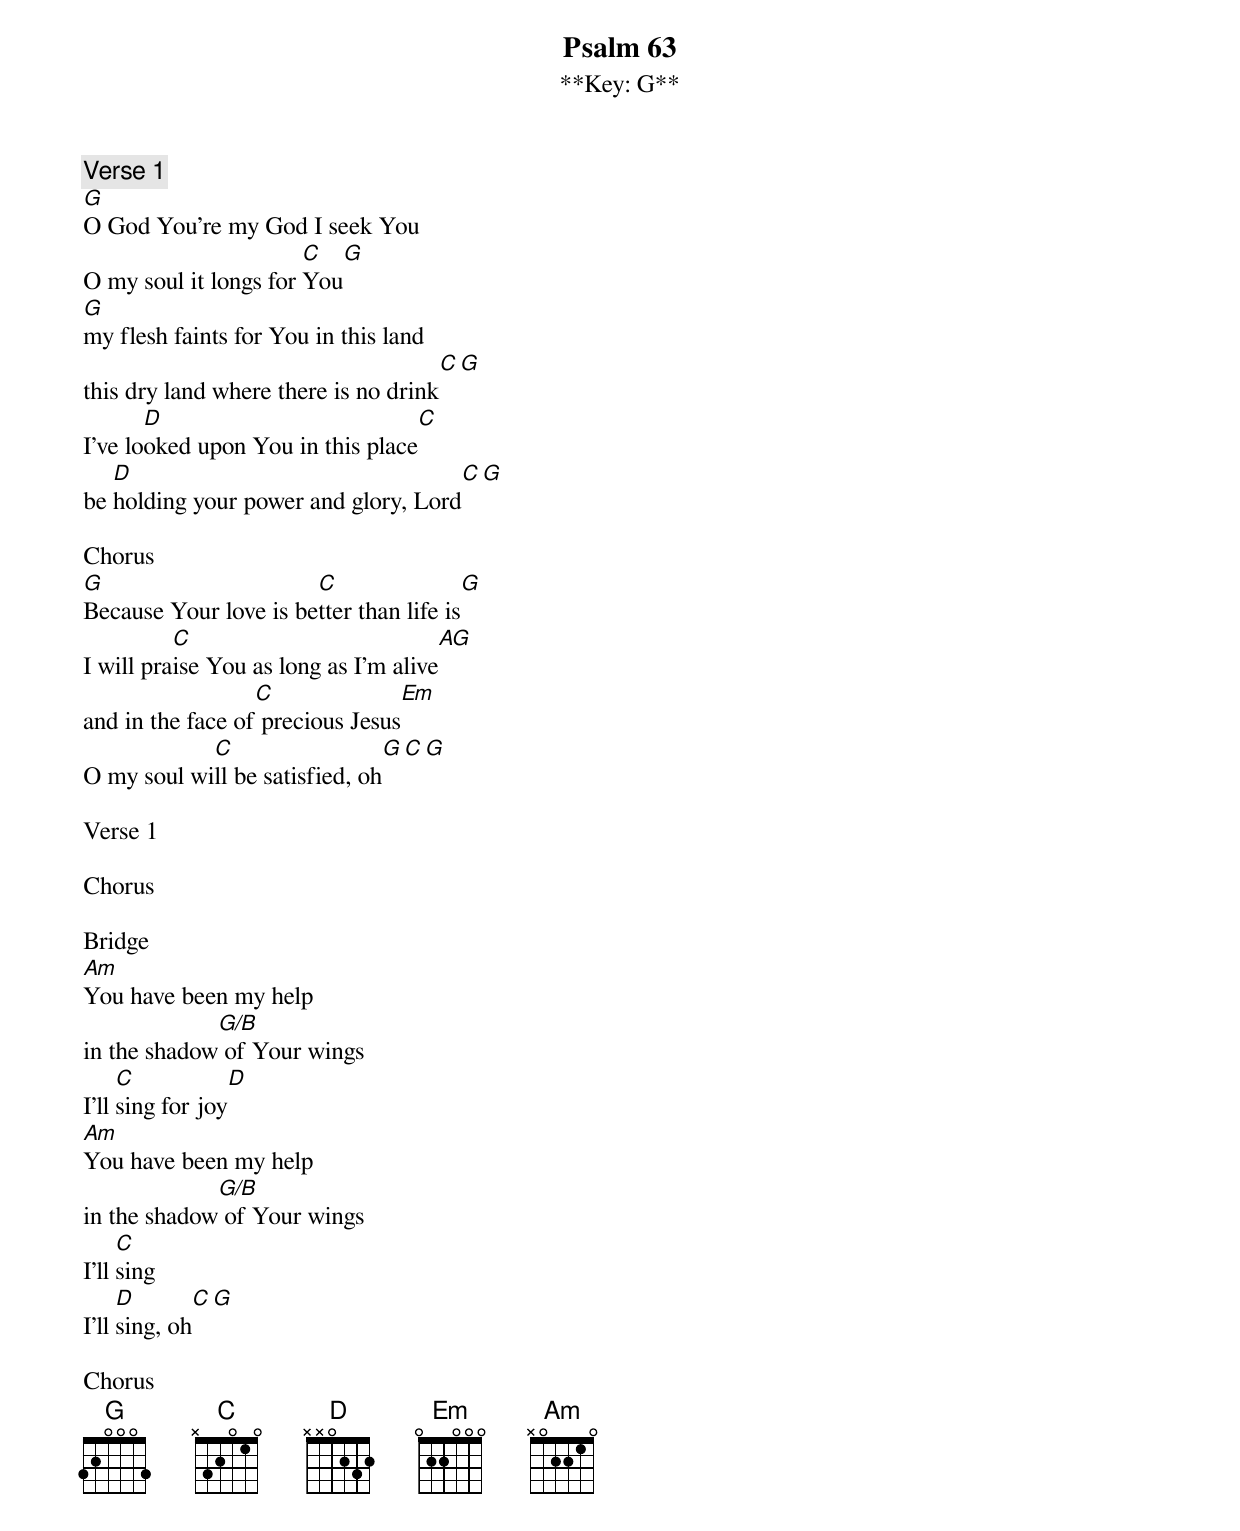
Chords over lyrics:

Psalm 63
**Key: G**

Verse 1
G
O God You're my God I seek You
                       C             G
O my soul it longs for You
G
my flesh faints for You in this land
                                              C        G
this dry land where there is no drink
       D                                         C
I've looked upon You in this place
   D                                             C       G
be holding your power and glory, Lord

Chorus
G                      C                               G
Because Your love is better than life is
          C                                         AG
I will praise You as long as I'm alive
                  C                            Em
and in the face of precious Jesus
            C                         G     C G
O my soul will be satisfied, oh

Verse 1

Chorus

Bridge
Am
You have been my help
             G/B
in the shadow of Your wings
     C           D
I'll sing for joy
Am
You have been my help
             G/B
in the shadow of Your wings
     C
I'll sing
     D        C G
I'll sing, oh

Chorus
